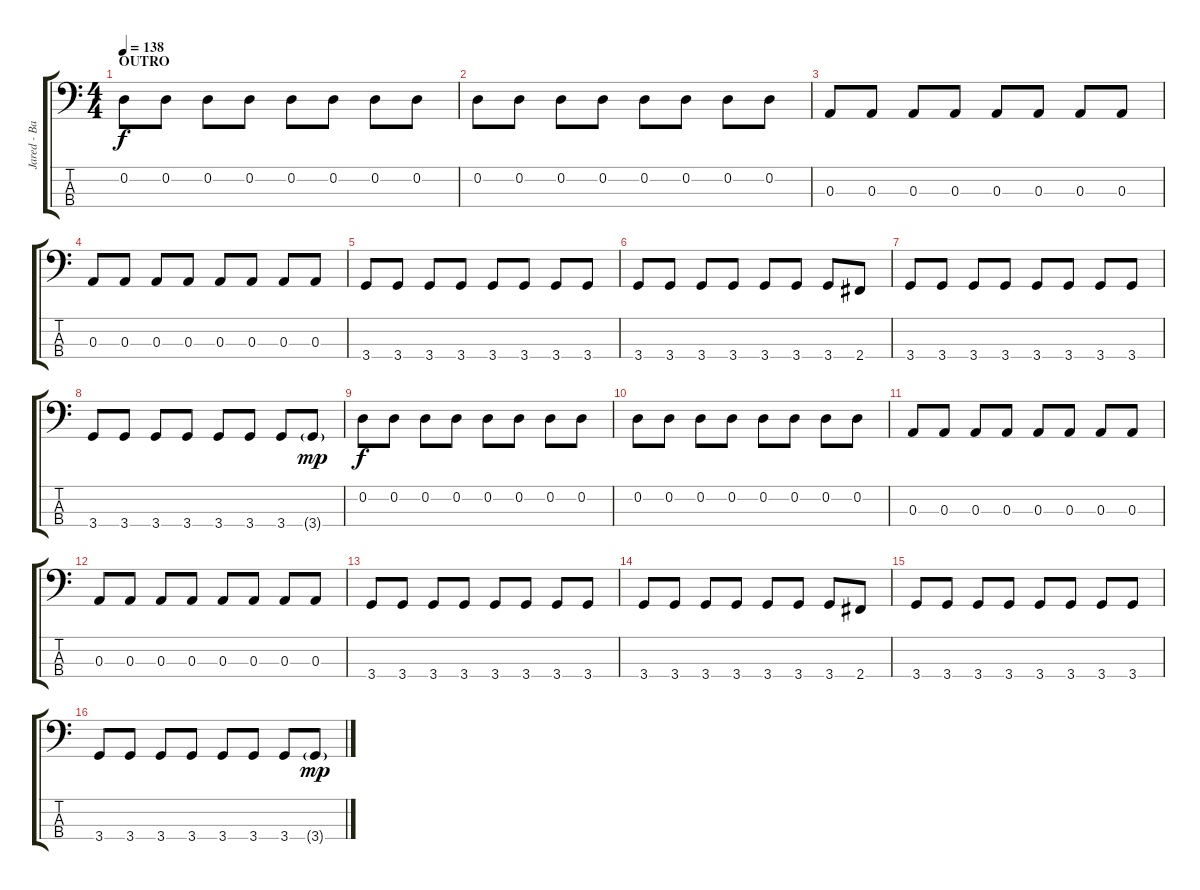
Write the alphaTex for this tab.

\track ("Jared - Bass" "Jared - Ba") {instrument electricbassfinger}
\staff {score tabs}
\tuning (G2 D2 A1 E1) {hide}
\ts (4 4)
\section ("" "OUTRO")
\tempo 138
\clef f4
\ks c
0.2.8{dy f} 0.2.8 0.2.8 0.2.8 0.2.8 0.2.8 0.2.8 0.2.8 |
0.2.8 0.2.8 0.2.8 0.2.8 0.2.8 0.2.8 0.2.8 0.2.8 |
0.3.8 0.3.8 0.3.8 0.3.8 0.3.8 0.3.8 0.3.8 0.3.8 |
0.3.8 0.3.8 0.3.8 0.3.8 0.3.8 0.3.8 0.3.8 0.3.8 |
3.4.8 3.4.8 3.4.8 3.4.8 3.4.8 3.4.8 3.4.8 3.4.8 |
3.4.8 3.4.8 3.4.8 3.4.8 3.4.8 3.4.8 3.4.8 2.4.8 |
3.4.8 3.4.8 3.4.8 3.4.8 3.4.8 3.4.8 3.4.8 3.4.8 |
3.4.8 3.4.8 3.4.8 3.4.8 3.4.8 3.4.8 3.4.8 3.4{g}.8{dy mp} |
0.2.8{dy f} 0.2.8 0.2.8 0.2.8 0.2.8 0.2.8 0.2.8 0.2.8 |
0.2.8 0.2.8 0.2.8 0.2.8 0.2.8 0.2.8 0.2.8 0.2.8 |
0.3.8 0.3.8 0.3.8 0.3.8 0.3.8 0.3.8 0.3.8 0.3.8 |
0.3.8 0.3.8 0.3.8 0.3.8 0.3.8 0.3.8 0.3.8 0.3.8 |
3.4.8 3.4.8 3.4.8 3.4.8 3.4.8 3.4.8 3.4.8 3.4.8 |
3.4.8 3.4.8 3.4.8 3.4.8 3.4.8 3.4.8 3.4.8 2.4.8 |
3.4.8 3.4.8 3.4.8 3.4.8 3.4.8 3.4.8 3.4.8 3.4.8 |
3.4.8 3.4.8 3.4.8 3.4.8 3.4.8 3.4.8 3.4.8 3.4{g}.8{dy mp}
